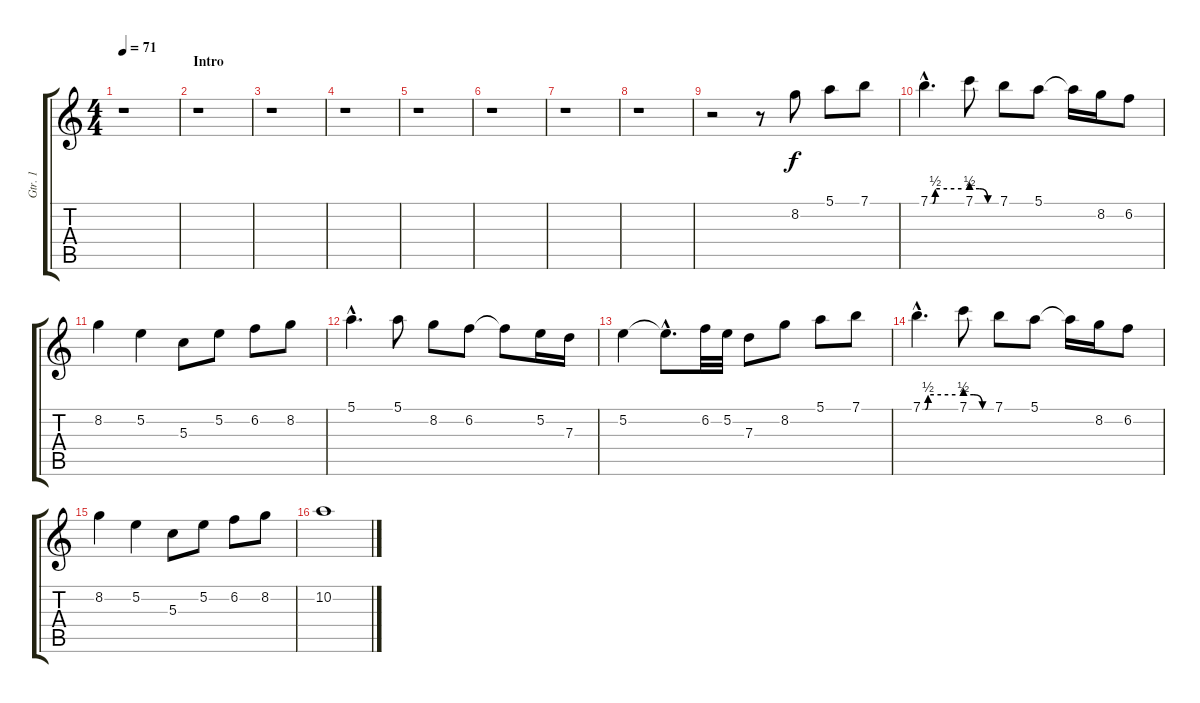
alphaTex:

\track ("Gtr. 1" "Gtr. 1") {instrument overdrivenguitar}
\staff {score tabs}
\tuning (E4 B3 G3 D3 A2 E2) {hide}
\ts (4 4)
\tempo 71
\clef g2
\ks c
r.1{dy f instrument overdrivenguitar} |
\section ("" "Intro")
r.1 |
r.1 |
r.1 |
r.1 |
r.1 |
r.1 |
r.1 |
r.2 r.8 8.2.8 5.1.8 7.1.8 |
7.1{be (custom 0 0 5 0 10 2 60 2) hac}.4{d} 7.1{be (custom 0 2 20 2 40 0 60 0)}.8 7.1.8 5.1.8 5.1{t}.16 8.2.16 6.2.8 |
8.2.4 5.2.4 5.3.8 5.2.8 6.2.8 8.2.8 |
5.1{hac}.4{d} 5.1.8 8.2.8 6.2.8 6.2{t}.8 5.2.16 7.3.16 |
5.2.4 5.2{hac t}.8{d} 6.2.32 5.2.32 7.3.8 8.2.8 5.1.8 7.1.8 |
7.1{be (custom 0 0 5 0 10 2 60 2) hac}.4{d} 7.1{be (custom 0 2 20 2 40 0 60 0)}.8 7.1.8 5.1.8 5.1{t}.16 8.2.16 6.2.8 |
8.2.4 5.2.4 5.3.8 5.2.8 6.2.8 8.2.8 |
10.2.1
